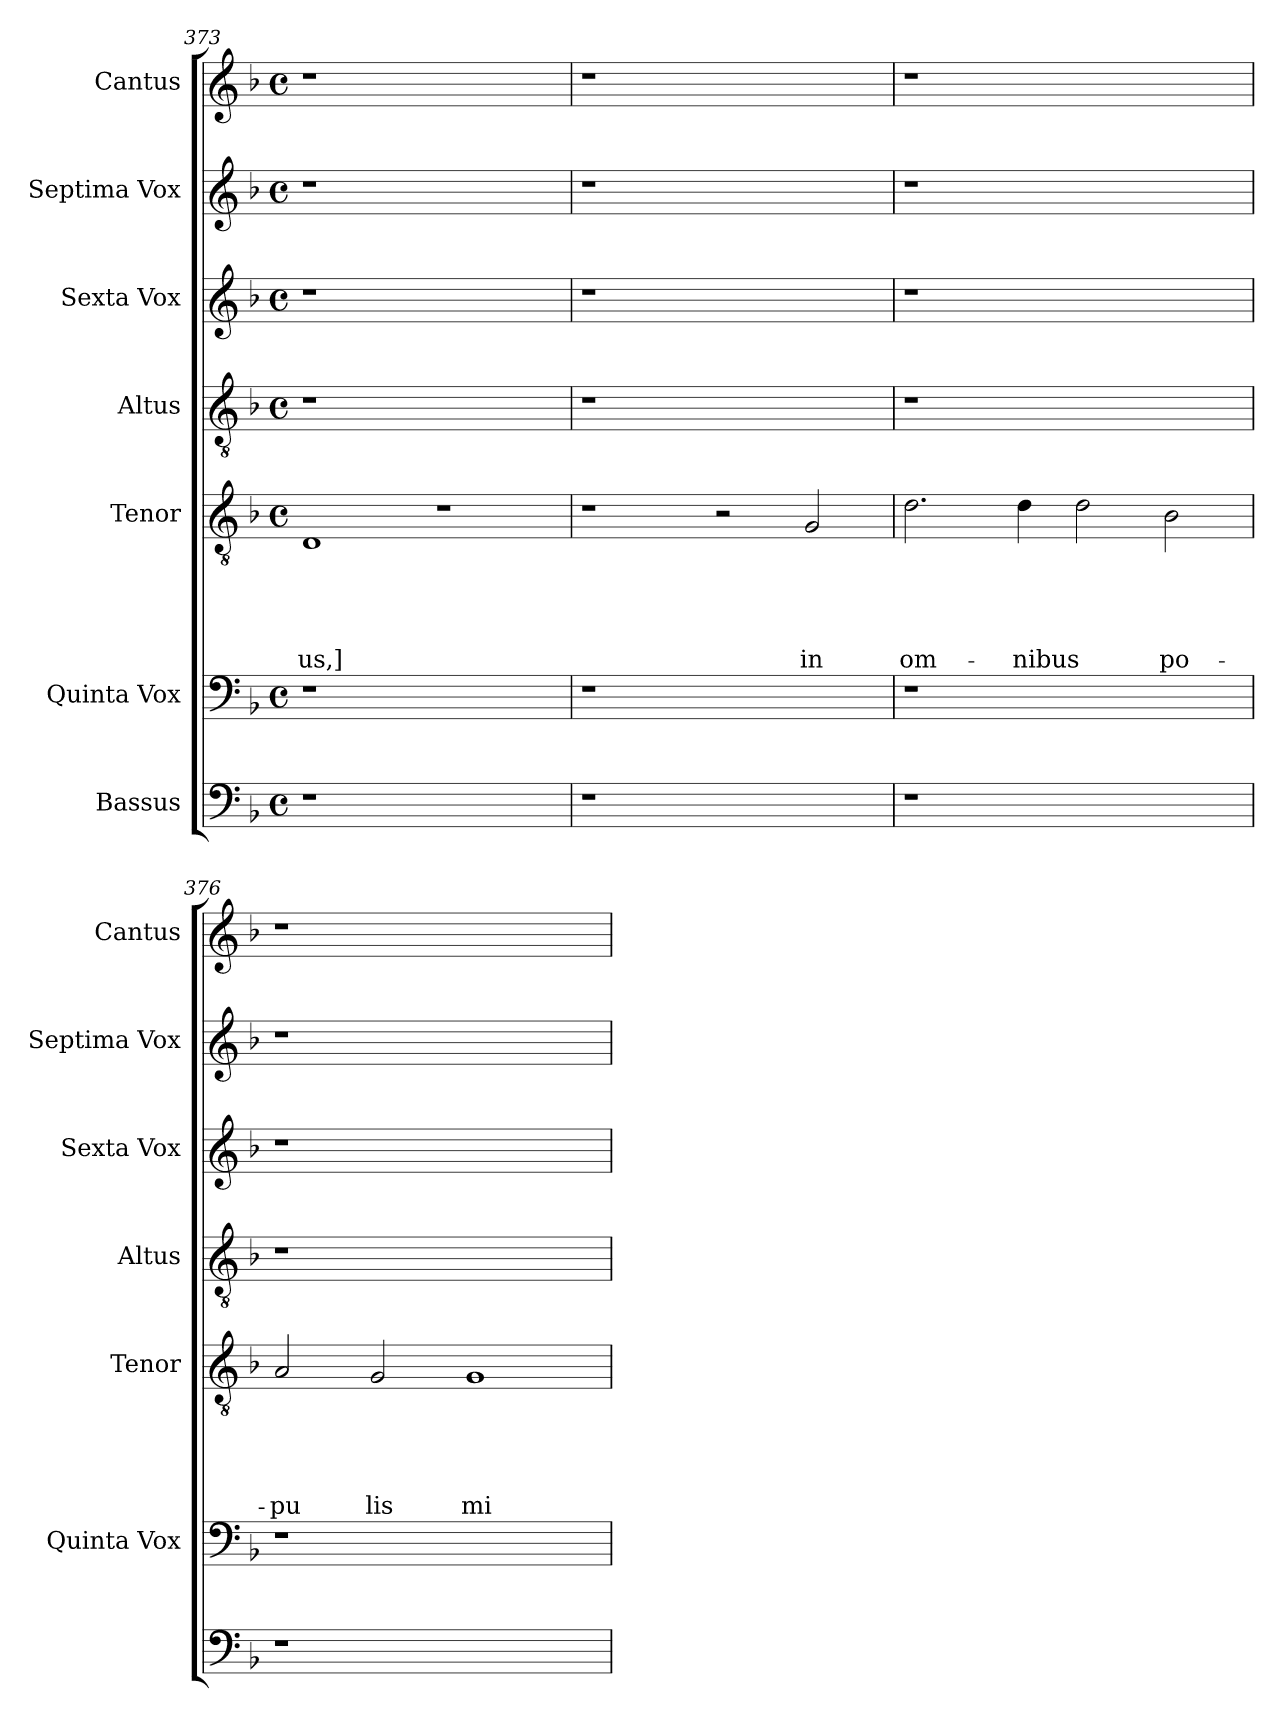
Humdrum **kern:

**kern	**kern	**kern	**text	**text	**text	**text	**text	**kern	**kern	**kern	**kern
*part7	*part6	*part5	*part5	*part5	*part5	*part5	*part5	*part4	*part3	*part2	*part1
*staff7	*staff6	*staff5	*staff5	*staff5	*staff5	*staff5	*staff5	*staff4	*staff3	*staff2	*staff1
*I"Bassus	*I"Quinta Vox	*I"Tenor	*	*	*	*	*	*I"Altus	*I"Sexta Vox	*I"Septima Vox	*I"Cantus
*	*I'Quinta Vox	*I'Tenor	*	*	*	*	*	*I'Altus	*I'Sexta Vox	*I'Septima Vox	*I'Cantus
*clefF4	*clefF4	*clefGv2	*	*	*	*	*	*clefGv2	*clefG2	*clefG2	*clefG2
*k[b-]	*k[b-]	*k[b-]	*	*	*	*	*	*k[b-]	*k[b-]	*k[b-]	*k[b-]
*F:	*F:	*F:	*	*	*	*	*	*F:	*F:	*F:	*F:
*M4/4	*M4/4	*M4/4	*	*	*	*	*	*M4/4	*M4/4	*M4/4	*M4/4
*met(c)	*met(c)	*met(c)	*	*	*	*	*	*met(c)	*met(c)	*met(c)	*met(c)
=373	=373	=373	=373	=373	=373	=373	=373	=373	=373	=373	=373
!	!	!	!	!	!	!	!LO:LY:b	!	!	!	!
1r	1r	1D	.	.	.	.	-us,]	1r	1r	1r	1r
1ryy	1ryy	1r	.	.	.	.	.	1ryy	1ryy	1ryy	1ryy
=374	=374	=374	=374	=374	=374	=374	=374	=374	=374	=374	=374
1r	1r	1r	.	.	.	.	.	1r	1r	1r	1r
1ryy	1ryy	2r	.	.	.	.	.	1ryy	1ryy	1ryy	1ryy
!	!	!	!	!	!	!	!LO:LY:b	!	!	!	!
.	.	2G/	.	.	.	.	in	.	.	.	.
=375	=375	=375	=375	=375	=375	=375	=375	=375	=375	=375	=375
!	!	!	!	!	!	!	!LO:LY:b	!	!	!	!
1r	1r	2.d\	.	.	.	.	om-	1r	1r	1r	1r
!	!	!	!	!	!	!	!LO:LY:b	!	!	!	!
.	.	4d\	.	.	.	.	-nibus	.	.	.	.
1ryy	1ryy	2d\	.	.	.	.	.	1ryy	1ryy	1ryy	1ryy
!	!	!	!	!	!	!	!LO:LY:b	!	!	!	!
.	.	2B-\	.	.	.	.	po-	.	.	.	.
!!LO:LB:g=z
=376	=376	=376	=376	=376	=376	=376	=376	=376	=376	=376	=376
!	!	!	!	!	!	!	!LO:LY:b	!	!	!	!
1r	1r	2A/	.	.	.	.	-pu	1r	1r	1r	1r
!	!	!	!	!	!	!	!LO:LY:b	!	!	!	!
.	.	2G/	.	.	.	.	lis	.	.	.	.
!	!	!	!	!	!	!	!LO:LY:b	!	!	!	!
1ryy	1ryy	1G	.	.	.	.	mi	1ryy	1ryy	1ryy	1ryy
=	=	=	=	=	=	=	=	=	=	=	=
*-	*-	*-	*-	*-	*-	*-	*-	*-	*-	*-	*-
